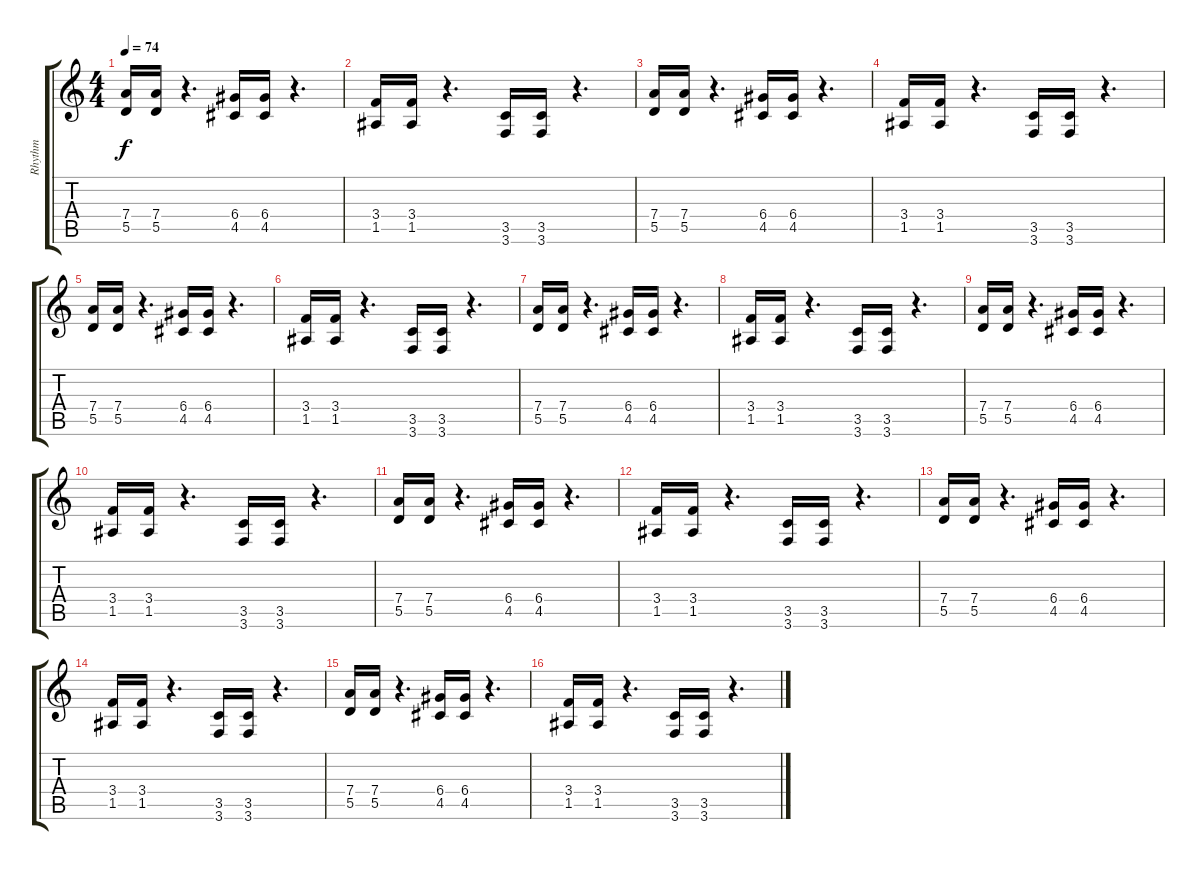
\track ("Rhythm" "Rhythm") {instrument overdrivenguitar}
\staff {score tabs}
\tuning (E4 B3 G3 D3 A2 D2) {hide}
\ts (4 4)
\tempo 74
\clef g2
\ks c
(7.4 5.5).16{dy f} (7.4 5.5).16 r.4{d} (6.4 4.5).16 (6.4 4.5).16 r.4{d} |
(3.4 1.5).16 (3.4 1.5).16 r.4{d} (3.5 3.6).16 (3.5 3.6).16 r.4{d} |
(7.4 5.5).16 (7.4 5.5).16 r.4{d} (6.4 4.5).16 (6.4 4.5).16 r.4{d} |
(3.4 1.5).16 (3.4 1.5).16 r.4{d} (3.5 3.6).16 (3.5 3.6).16 r.4{d} |
(7.4 5.5).16 (7.4 5.5).16 r.4{d} (6.4 4.5).16 (6.4 4.5).16 r.4{d} |
(3.4 1.5).16 (3.4 1.5).16 r.4{d} (3.5 3.6).16 (3.5 3.6).16 r.4{d} |
(7.4 5.5).16 (7.4 5.5).16 r.4{d} (6.4 4.5).16 (6.4 4.5).16 r.4{d} |
(3.4 1.5).16 (3.4 1.5).16 r.4{d} (3.5 3.6).16 (3.5 3.6).16 r.4{d} |
(7.4 5.5).16{volume 16} (7.4 5.5).16 r.4{d} (6.4 4.5).16 (6.4 4.5).16 r.4{d} |
(3.4 1.5).16 (3.4 1.5).16 r.4{d} (3.5 3.6).16 (3.5 3.6).16 r.4{d} |
(7.4 5.5).16 (7.4 5.5).16 r.4{d} (6.4 4.5).16 (6.4 4.5).16 r.4{d} |
(3.4 1.5).16 (3.4 1.5).16 r.4{d} (3.5 3.6).16 (3.5 3.6).16 r.4{d} |
(7.4 5.5).16 (7.4 5.5).16 r.4{d} (6.4 4.5).16 (6.4 4.5).16 r.4{d} |
(3.4 1.5).16 (3.4 1.5).16 r.4{d} (3.5 3.6).16 (3.5 3.6).16 r.4{d} |
(7.4 5.5).16 (7.4 5.5).16 r.4{d} (6.4 4.5).16 (6.4 4.5).16 r.4{d} |
(3.4 1.5).16 (3.4 1.5).16 r.4{d} (3.5 3.6).16 (3.5 3.6).16 r.4{d}
